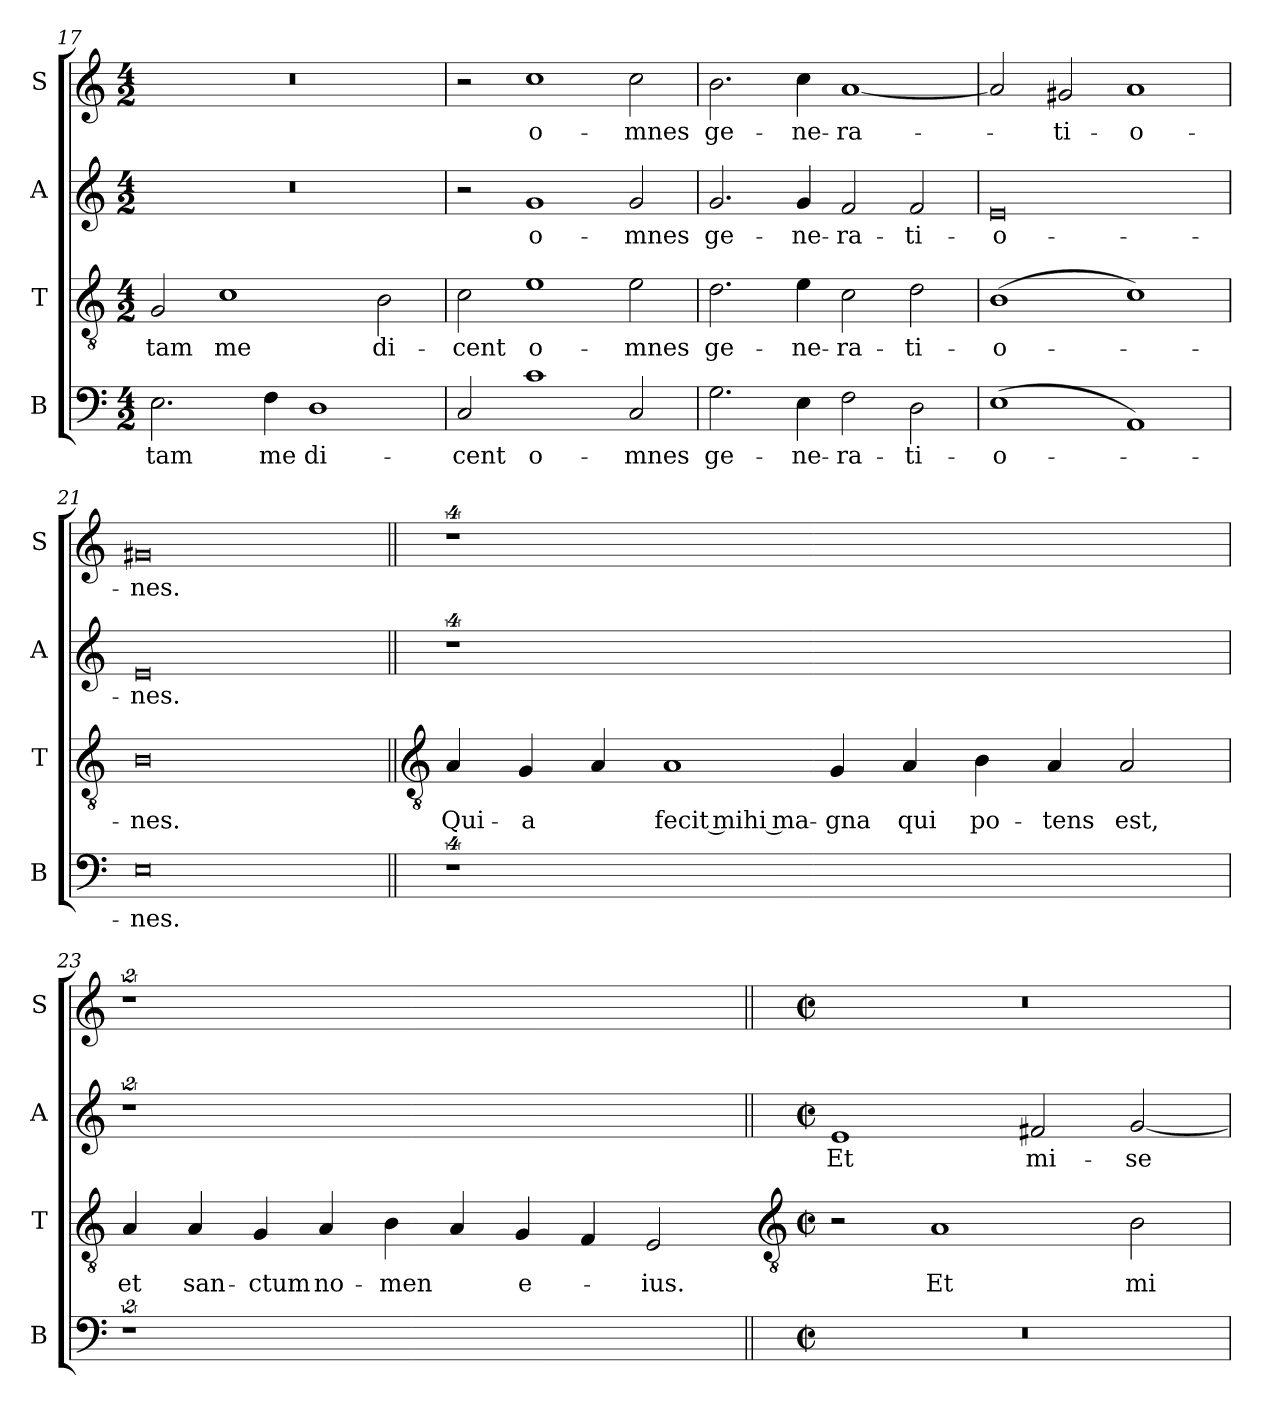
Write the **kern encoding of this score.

**kern	**text	**kern	**text	**kern	**text	**kern	**text
*part4	*part4	*part3	*part3	*part2	*part2	*part1	*part1
*staff4	*staff4	*staff3	*staff3	*staff2	*staff2	*staff1	*staff1
*I"B	*	*I"T	*	*I"A	*	*I"S	*
*I'B	*	*I'T	*	*I'A	*	*I'S	*
*clefF4	*	*clefGv2	*	*clefG2	*	*clefG2	*
*k[]	*	*k[]	*	*k[]	*	*k[]	*
*C:	*	*C:	*	*C:	*	*C:	*
*M4/2	*	*M4/2	*	*M4/2	*	*M4/2	*
=17	=17	=17	=17	=17	=17	=17	=17
!	!LO:LY:b	!	!LO:LY:b	!	!	!	!
2.E	-tam	2G	-tam	0r	.	0r	.
!	!	!	!LO:LY:b	!	!	!	!
.	.	1c	me	.	.	.	.
!	!LO:LY:b	!	!	!	!	!	!
4F	me	.	.	.	.	.	.
!	!LO:LY:b	!	!	!	!	!	!
1D	di-	.	.	.	.	.	.
!	!	!	!LO:LY:b	!	!	!	!
.	.	2B	di-	.	.	.	.
=18	=18	=18	=18	=18	=18	=18	=18
!	!LO:LY:b	!	!LO:LY:b	!	!	!	!
2C	-cent	2c	-cent	2r	.	2r	.
!	!LO:LY:b	!	!LO:LY:b	!	!LO:LY:b	!	!LO:LY:b
1c	o-	1e	o-	1g	o-	1cc	o-
!	!LO:LY:b	!	!LO:LY:b	!	!LO:LY:b	!	!LO:LY:b
2C	-mnes	2e	-mnes	2g	-mnes	2cc	-mnes
=19	=19	=19	=19	=19	=19	=19	=19
!	!LO:LY:b	!	!LO:LY:b	!	!LO:LY:b	!	!LO:LY:b
2.G	ge-	2.d	ge-	2.g	ge-	2.b	ge-
!	!LO:LY:b	!	!LO:LY:b	!	!LO:LY:b	!	!LO:LY:b
4E	-ne-	4e	-ne-	4g	-ne-	4cc	-ne-
!	!LO:LY:b	!	!LO:LY:b	!	!LO:LY:b	!	!LO:LY:b
2F	-ra-	2c	-ra-	2f	-ra-	[1a	-ra-
!	!LO:LY:b	!	!LO:LY:b	!	!LO:LY:b	!	!
2D	-ti-	2d	-ti-	2f	-ti-	.	.
=20	=20	=20	=20	=20	=20	=20	=20
!	!LO:LY:b	!	!LO:LY:b	!	!LO:LY:b	!	!
(<1E	-o-	(>1B	-o-	0e	-o-	2a]	.
!	!	!	!	!	!	!	!LO:LY:b
.	.	.	.	.	.	2g#X	ti-
!	!	!	!	!	!	!	!LO:LY:b
1AA)	.	1c)	.	.	.	1a	-o-
=21	=21	=21	=21	=21	=21	=21	=21
!	!LO:LY:b	!	!LO:LY:b	!	!LO:LY:b	!	!LO:LY:b
0E	nes.	0B	nes.	0e	-nes.	0g#X	-nes.
!!LO:LB:g=z
=22||	=22||	=22||	=22||	=22||	=22||	=22||	=22||
*	*	*clefGv2	*	*	*	*	*
!	!	!	!LO:LY:b	!	!	!	!
4%13r	.	4A	Qui-	4%13r	.	4%13r	.
!	!	!	!LO:LY:b	!	!	!	!
.	.	4G	-a	.	.	.	.
.	.	4A	.	.	.	.	.
!	!	!	!LO:LY:b	!	!	!	!
.	.	1A	fecit mihi ma-	.	.	.	.
!	!	!	!LO:LY:b	!	!	!	!
.	.	4G	-gna	.	.	.	.
!	!	!	!LO:LY:b	!	!	!	!
.	.	4A	qui	.	.	.	.
!	!	!	!LO:LY:b	!	!	!	!
.	.	4B	po-	.	.	.	.
!	!	!	!LO:LY:b	!	!	!	!
.	.	4A	-tens	.	.	.	.
!	!	!	!LO:LY:b	!	!	!	!
.	.	2A	est,	.	.	.	.
=23	=23	=23	=23	=23	=23	=23	=23
!	!	!	!LO:LY:b	!	!	!	!
2%5r	.	4A	et	2%5r	.	2%5r	.
!	!	!	!LO:LY:b	!	!	!	!
.	.	4A	san-	.	.	.	.
!	!	!	!LO:LY:b	!	!	!	!
.	.	4G	-ctum	.	.	.	.
!	!	!	!LO:LY:b	!	!	!	!
.	.	4A	no-	.	.	.	.
!	!	!	!LO:LY:b	!	!	!	!
.	.	4B	-men	.	.	.	.
.	.	4A	.	.	.	.	.
!	!	!	!LO:LY:b	!	!	!	!
.	.	4G	e-	.	.	.	.
.	.	4F	.	.	.	.	.
!	!	!	!LO:LY:b	!	!	!	!
.	.	2E	ius.	.	.	.	.
!!LO:LB:g=z
=24||	=24||	=24-	=24||	=24||	=24||	=24||	=24||
*	*	*clefGv2	*	*	*	*	*
*k[]	*	*	*	*k[]	*	*k[]	*
*C:	*	*	*	*C:	*	*C:	*
*M4/2	*	*M4/2	*	*M4/2	*	*M4/2	*
*met(c|)	*	*met(c|)	*	*met(c|)	*	*met(c|)	*
!	!	!	!	!	!LO:LY:b	!	!
0r	.	2r	.	1e	Et	0r	.
!	!	!	!LO:LY:b	!	!	!	!
.	.	1A	Et	.	.	.	.
!	!	!	!	!	!LO:LY:b	!	!
.	.	.	.	2f#X	mi-	.	.
!	!	!	!LO:LY:b	!	!LO:LY:b	!	!
.	.	2B	mi-	[2g	-se-	.	.
=	=	=	=	=	=	=	=
*-	*-	*-	*-	*-	*-	*-	*-
